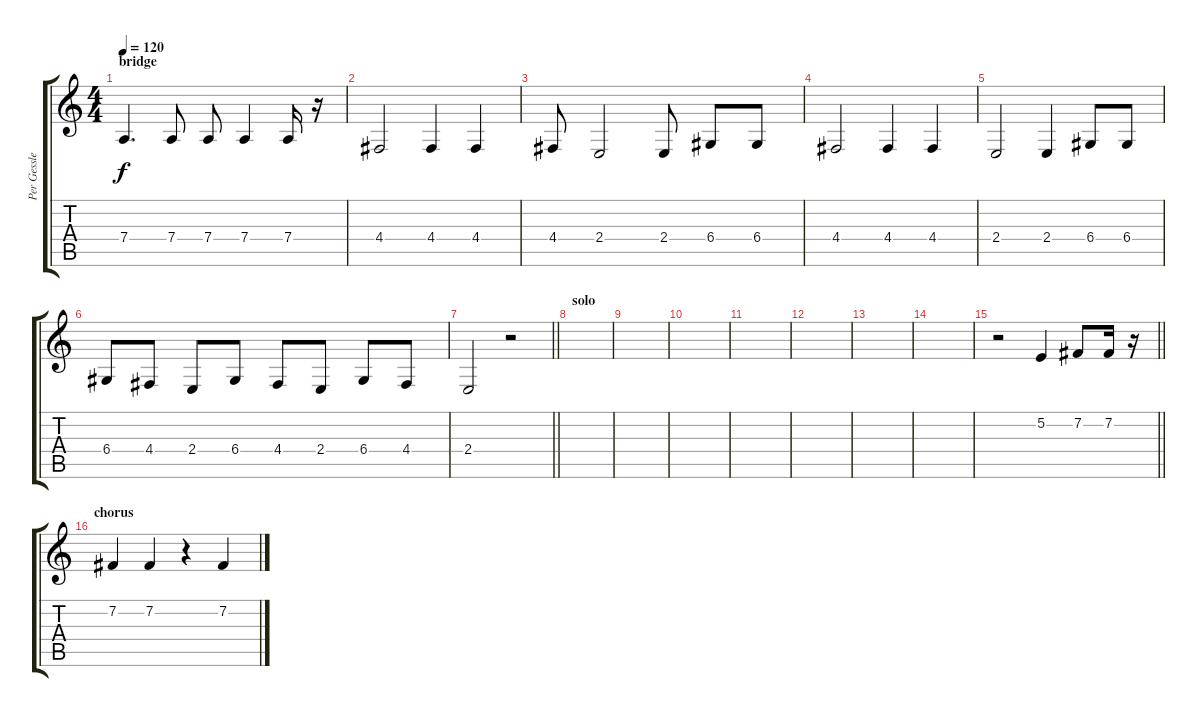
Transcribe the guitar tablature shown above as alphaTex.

\track ("Per Gessle" "Per Gessle") {instrument lead6voice}
\staff {score tabs}
\tuning (E4 B3 G3 D3 A2 E2) {hide}
\ts (4 4)
\section ("" "bridge")
\tempo 120
\clef g2
\ks c
7.4.4{d dy f} 7.4.8 7.4.8 7.4.4 7.4.16 r.16 |
4.4.2 4.4.4 4.4.4 |
4.4.8 2.4.2 2.4.8 6.4.8 6.4.8 |
4.4.2 4.4.4 4.4.4 |
2.4.2 2.4.4 6.4.8 6.4.8 |
6.4.8 4.4.8 2.4.8 6.4.8 4.4.8 2.4.8 6.4.8 4.4.8 |
\barLineRight lightlight
2.4.2 r.2 |
\section ("" "solo")
|
|
|
|
|
|
|
\barLineRight lightlight
r.2 5.2.4 7.2.8 7.2.16 r.16 |
\section ("" "chorus")
7.2.4 7.2.4 r.4 7.2.4
